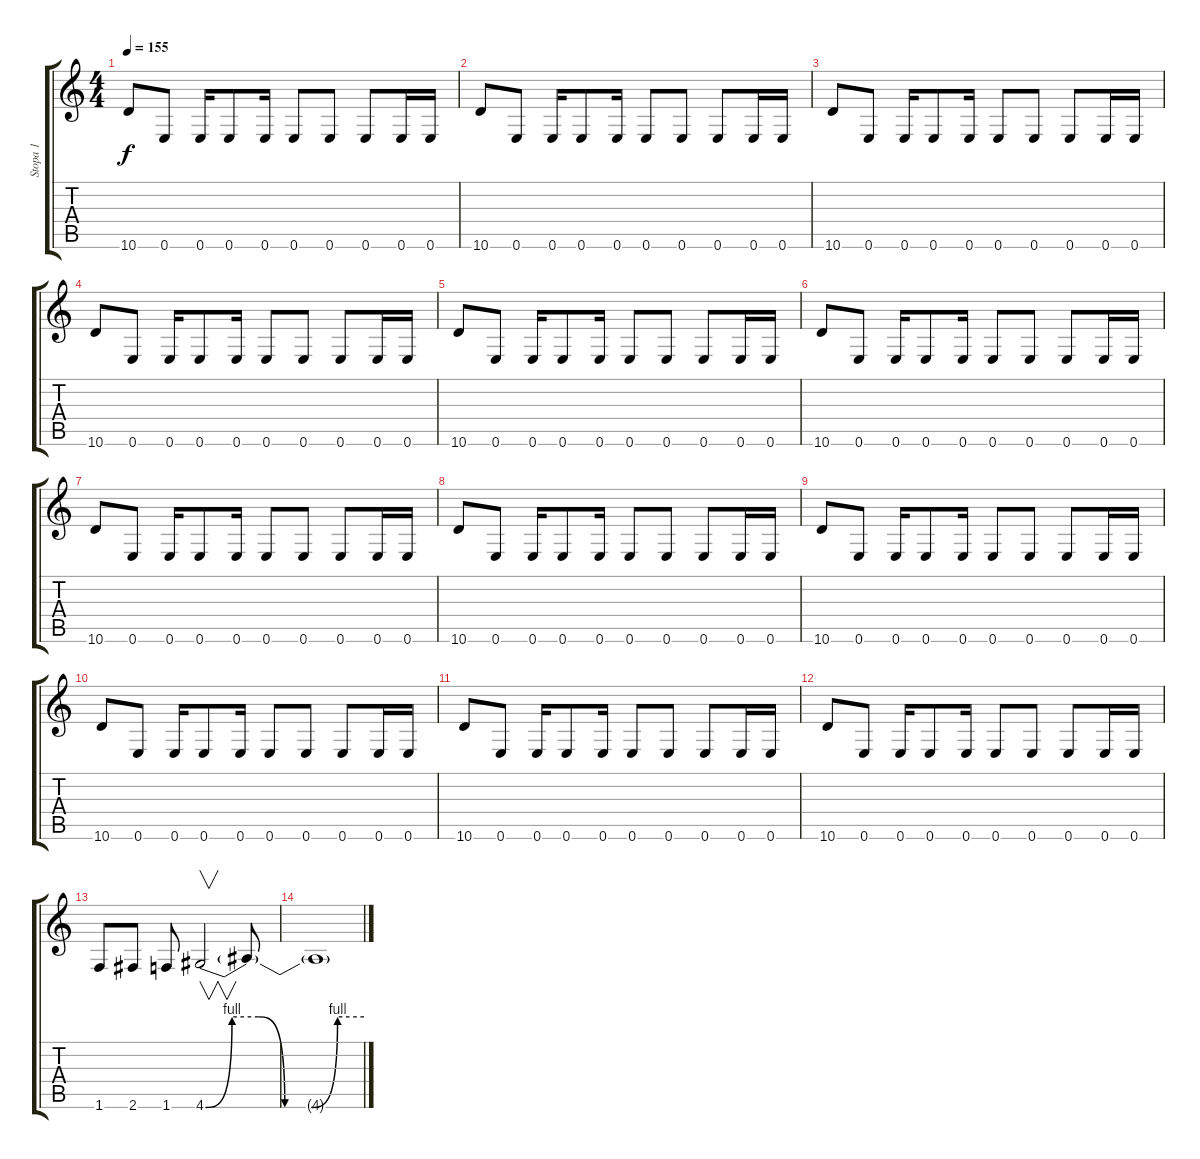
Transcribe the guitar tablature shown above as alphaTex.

\track ("Stopa 1" "Stopa 1") {instrument distortionguitar}
\staff {score tabs}
\tuning (E4 B3 G3 D3 A2 E2) {hide}
\ts (4 4)
\tempo 155
\clef g2
\ks c
10.6.8{dy f volume 8 instrument distortionguitar} 0.6.8 0.6.16 0.6.8 0.6.16 0.6.8 0.6.8 0.6.8 0.6.16 0.6.16 |
10.6.8 0.6.8 0.6.16 0.6.8 0.6.16 0.6.8 0.6.8 0.6.8 0.6.16 0.6.16 |
10.6.8 0.6.8 0.6.16 0.6.8 0.6.16 0.6.8 0.6.8 0.6.8 0.6.16 0.6.16 |
10.6.8{volume 16} 0.6.8 0.6.16 0.6.8 0.6.16 0.6.8 0.6.8 0.6.8 0.6.16 0.6.16 |
10.6.8 0.6.8 0.6.16 0.6.8 0.6.16 0.6.8 0.6.8 0.6.8 0.6.16 0.6.16 |
10.6.8 0.6.8 0.6.16 0.6.8 0.6.16 0.6.8 0.6.8 0.6.8 0.6.16 0.6.16 |
10.6.8 0.6.8 0.6.16 0.6.8 0.6.16 0.6.8 0.6.8 0.6.8 0.6.16 0.6.16 |
10.6.8 0.6.8 0.6.16 0.6.8 0.6.16 0.6.8 0.6.8 0.6.8 0.6.16 0.6.16 |
10.6.8 0.6.8 0.6.16 0.6.8 0.6.16 0.6.8 0.6.8 0.6.8 0.6.16 0.6.16 |
10.6.8 0.6.8 0.6.16 0.6.8 0.6.16 0.6.8 0.6.8 0.6.8 0.6.16 0.6.16 |
10.6.8 0.6.8 0.6.16 0.6.8 0.6.16 0.6.8 0.6.8 0.6.8 0.6.16 0.6.16 |
10.6.8 0.6.8 0.6.16 0.6.8 0.6.16 0.6.8 0.6.8 0.6.8 0.6.16 0.6.16 |
1.6.8 2.6.8 1.6.8 4.6{be (custom 0 0 10 4 20 4 30 0 40 0 50 4 60 4)}.2{v} 4.6{t}.8 |
4.6{t}.1
